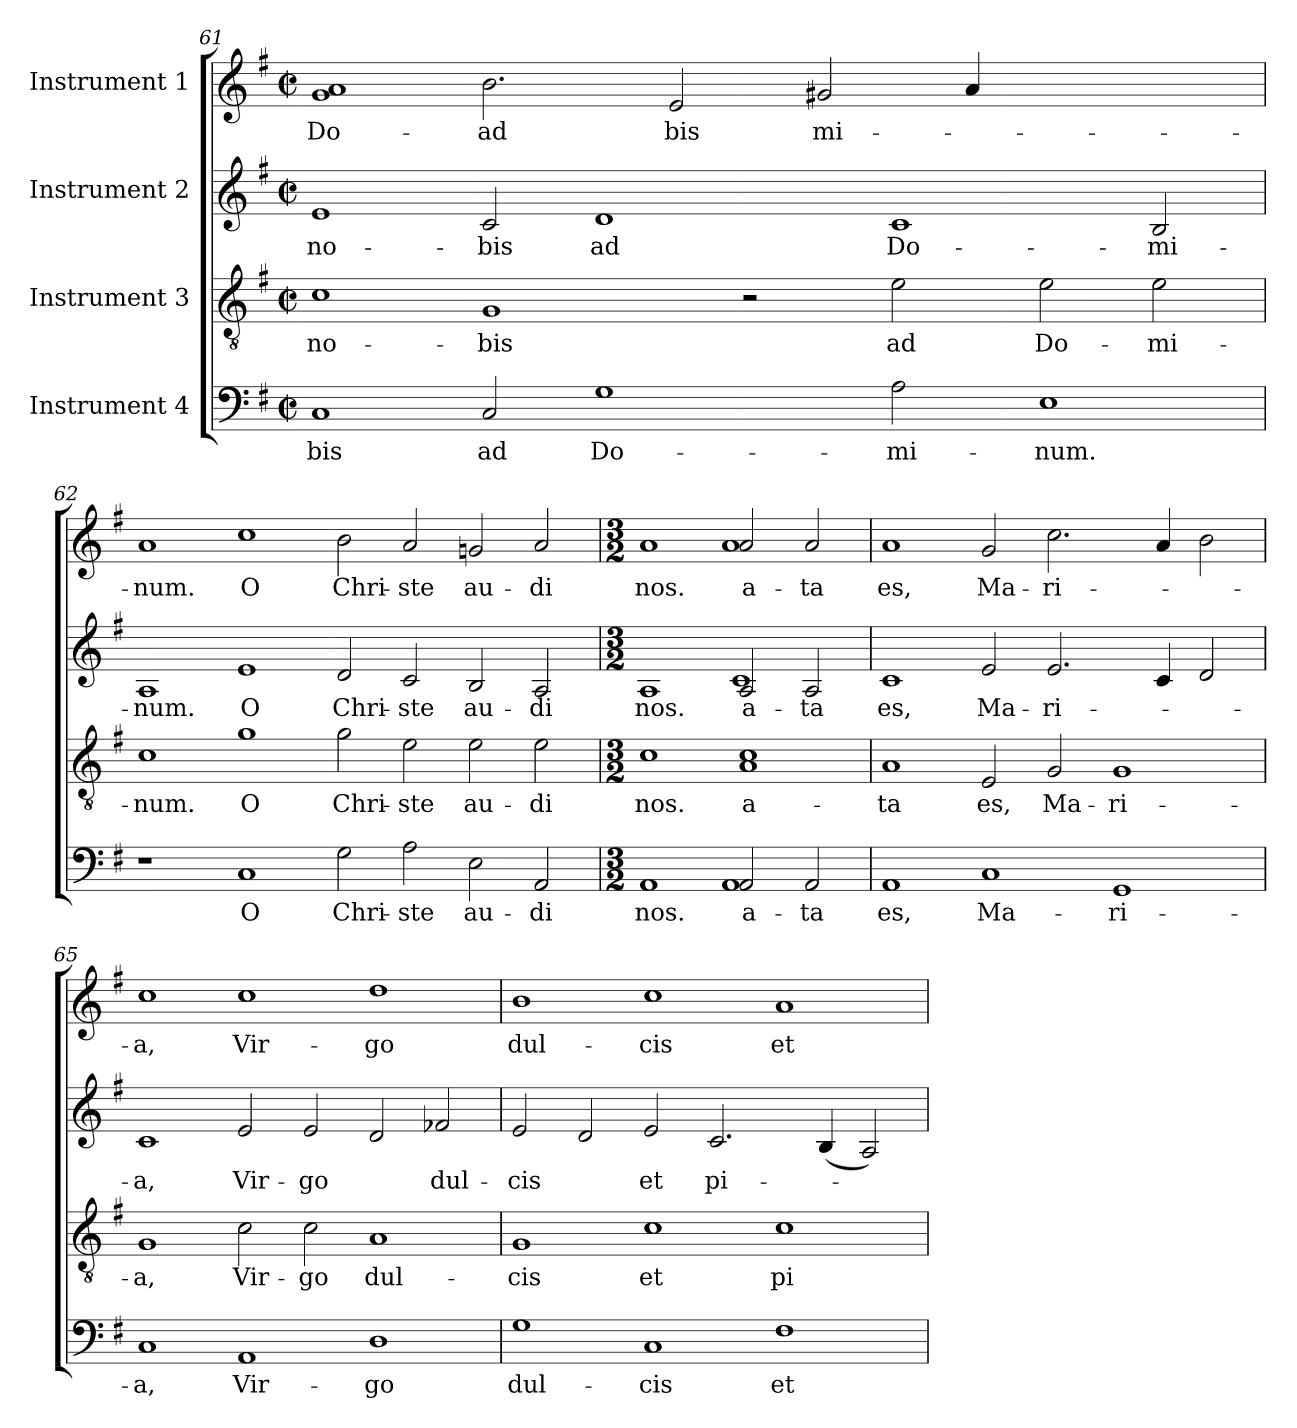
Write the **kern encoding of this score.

**kern	**text	**kern	**text	**kern	**text	**kern	**text
*part4	*part4	*part3	*part3	*part2	*part2	*part1	*part1
*staff4	*staff4	*staff3	*staff3	*staff2	*staff2	*staff1	*staff1
*I"Instrument 4	*	*I"Instrument 3	*	*I"Instrument 2	*	*I"Instrument 1	*
*clefF4	*	*clefGv2	*	*clefG2	*	*clefG2	*
*k[f#]	*	*k[f#]	*	*k[f#]	*	*k[f#]	*
*G:	*	*G:	*	*G:	*	*G:	*
*M2/2	*	*M2/2	*	*M2/2	*	*M2/2	*
*met(c|)	*	*met(c|)	*	*met(c|)	*	*met(c|)	*
=61	=61	=61	=61	=61	=61	=61	=61
!	!LO:LY:b:cj	!	!LO:LY:b:cj	!	!LO:LY:b:cj	!	!LO:LY:b:cj
1C	-bis	1c	no-	1e	no-	1g 1a	-Do-
!	!LO:LY:b:cj	!	!LO:LY:b:cj	!	!LO:LY:b:cj	!	!LO:LY:b:cj
2C/	ad	1G	-bis	2c/	-bis	2.b\	ad
!	!LO:LY:b:cj	!	!	!	!LO:LY:b:cj	!	!
1G	Do-	.	.	1d	ad	.	.
!	!	!	!	!	!	!	!LO:LY:b:cj
.	.	.	.	.	.	2e/	-bis
.	.	2r	.	.	.	.	.
!	!	!	!	!	!	!	!LO:LY:b:cj
.	.	.	.	.	.	2g#/	mi-
!	!LO:LY:b:cj	!	!LO:LY:b:cj	!	!LO:LY:b:cj	!	!
2A\	-mi-	2e\	ad	1c	Do-	.	.
.	.	.	.	.	.	4a/	.
!	!LO:LY:b:cj	!	!LO:LY:b	!	!	!	!
1E	-num.	2e\	Do-	.	.	1ryy	.
!	!	!	!LO:LY:b:cj	!	!LO:LY:b:cj	!	!
.	.	2e\	-mi-	2B/	-mi-	.	.
=62	=62	=62	=62	=62	=62	=62	=62
!	!	!	!LO:LY:b:cj	!	!LO:LY:b:cj	!	!LO:LY:b:cj
1r	.	1c	-num.	1A	-num.	1a	-num.
!	!LO:LY:b:cj	!	!LO:LY:b:cj	!	!LO:LY:b:cj	!	!LO:LY:b:cj
1C	O	1g	O	1e	O	1cc	O
!	!LO:LY:b:cj	!	!LO:LY:b:cj	!	!LO:LY:b:cj	!	!LO:LY:b:cj
2G\	Chri-	2g\	Chri-	2d/	Chri-	2b\	Chri-
!	!LO:LY:b:rj	!	!LO:LY:b:rj	!	!LO:LY:b:rj	!	!LO:LY:b:rj
2A\	-ste	2e\	-ste	2c/	-ste	2a/	-ste
!	!LO:LY:b	!	!LO:LY:b	!	!LO:LY:b	!	!LO:LY:b
2E\	au-	2e\	au-	2B/	au-	2gn/	au-
!	!LO:LY:b:rj	!	!LO:LY:b:rj	!	!LO:LY:b:rj	!	!LO:LY:b:rj
2AA/	-di	2e\	-di	2A/	-di	2a/	-di
!!LO:PB:g=z
=63	=63	=63	=63	=63	=63	=63	=63
*M3/2	*	*M3/2	*	*M3/2	*	*M3/2	*
!	!LO:LY:b:cj	!	!LO:LY:b:cj	!	!LO:LY:b:cj	!	!LO:LY:b:cj
*^	*	*	*	*^	*	*^	*
1AA	1ryy	nos.	1c	nos.	1A	1ryy	nos.	1a	1ryy	nos.
!	!	!LO:LY:b:cj	!	!	!	!	!	!	!	!
!	!	!LO:LY:b:rj	!	!LO:LY:b:rj	!	!	!LO:LY:b:cj	!	!	!
!	!	!	!	!	!	!	!LO:LY:b:rj	!	!	!LO:LY:b:cj
!	!	!	!	!	!	!	!	!	!	!LO:LY:b:rj
2AA/	1AA	-a-	1A 1c	-a-	2A/	1c	-a-	2a/	1a	-a-
!	!	!LO:LY:b:cj	!	!	!	!	!LO:LY:b:cj	!	!	!LO:LY:b:cj
2AA/	.	-ta	.	.	2A/	.	-ta	2a/	.	-ta
*	*	*	*	*	*v	*v	*	*	*	*
*v	*v	*	*	*	*	*	*v	*v	*
=64	=64	=64	=64	=64	=64	=64	=64
!	!LO:LY:b:cj	!	!LO:LY:b:cj	!	!LO:LY:b:cj	!	!LO:LY:b:cj
1AA	es,	1A	-ta	1c	es,	1a	es,
!	!LO:LY:b:cj	!	!LO:LY:b:cj	!	!LO:LY:b:cj	!	!LO:LY:b:cj
1C	Ma-	2E/	es,	2e/	Ma-	2g/	Ma-
!	!	!	!LO:LY:b:cj	!	!LO:LY:b:rj	!	!LO:LY:b:rj
.	.	2G/	Ma-	2.e/	-ri-	2.cc\	-ri-
!	!LO:LY:b:cj	!	!LO:LY:b:rj	!	!	!	!
1GG	-ri-	1G	-ri-	.	.	.	.
.	.	.	.	4c/	.	4a/	.
.	.	.	.	2d/	.	2b\	.
=65	=65	=65	=65	=65	=65	=65	=65
!	!LO:LY:b:cj	!	!LO:LY:b:cj	!	!LO:LY:b:cj	!	!LO:LY:b:cj
1C	-a,	1G	-a,	1c	-a,	1cc	-a,
!	!LO:LY:b:cj	!	!LO:LY:b:cj	!	!LO:LY:b:cj	!	!LO:LY:b:cj
1AA	Vir-	2c\	Vir-	2e/	Vir-	1cc	Vir-
!	!	!	!LO:LY:b:rj	!	!LO:LY:b:rj	!	!
.	.	2c\	-go	2e/	-go	.	.
!	!LO:LY:b:cj	!	!LO:LY:b:cj	!	!	!	!LO:LY:b:cj
1D	-go	1A	dul-	2d/	.	1dd	-go
!	!	!	!	!	!LO:LY:b:cj	!	!
.	.	.	.	2f-/	dul-	.	.
=66	=66	=66	=66	=66	=66	=66	=66
!	!LO:LY:b:cj	!	!LO:LY:b:cj	!	!LO:LY:b:cj	!	!LO:LY:b:cj
1G	dul-	1G	-cis	2e/	-cis	1b	dul-
.	.	.	.	2d/	.	.	.
!	!LO:LY:b:cj	!	!LO:LY:b:cj	!	!LO:LY:b:cj	!	!LO:LY:b:cj
1C	-cis	1c	et	2e/	et	1cc	-cis
!	!	!	!	!	!LO:LY:b:cj	!	!
.	.	.	.	2.c/	pi-	.	.
!	!LO:LY:b:cj	!	!LO:LY:b:cj	!	!	!	!LO:LY:b:cj
1F#	et	1c	pi-	.	.	1a	et
.	.	.	.	(>4B/	.	.	.
.	.	.	.	2A/)	.	.	.
=	=	=	=	=	=	=	=
*-	*-	*-	*-	*-	*-	*-	*-
